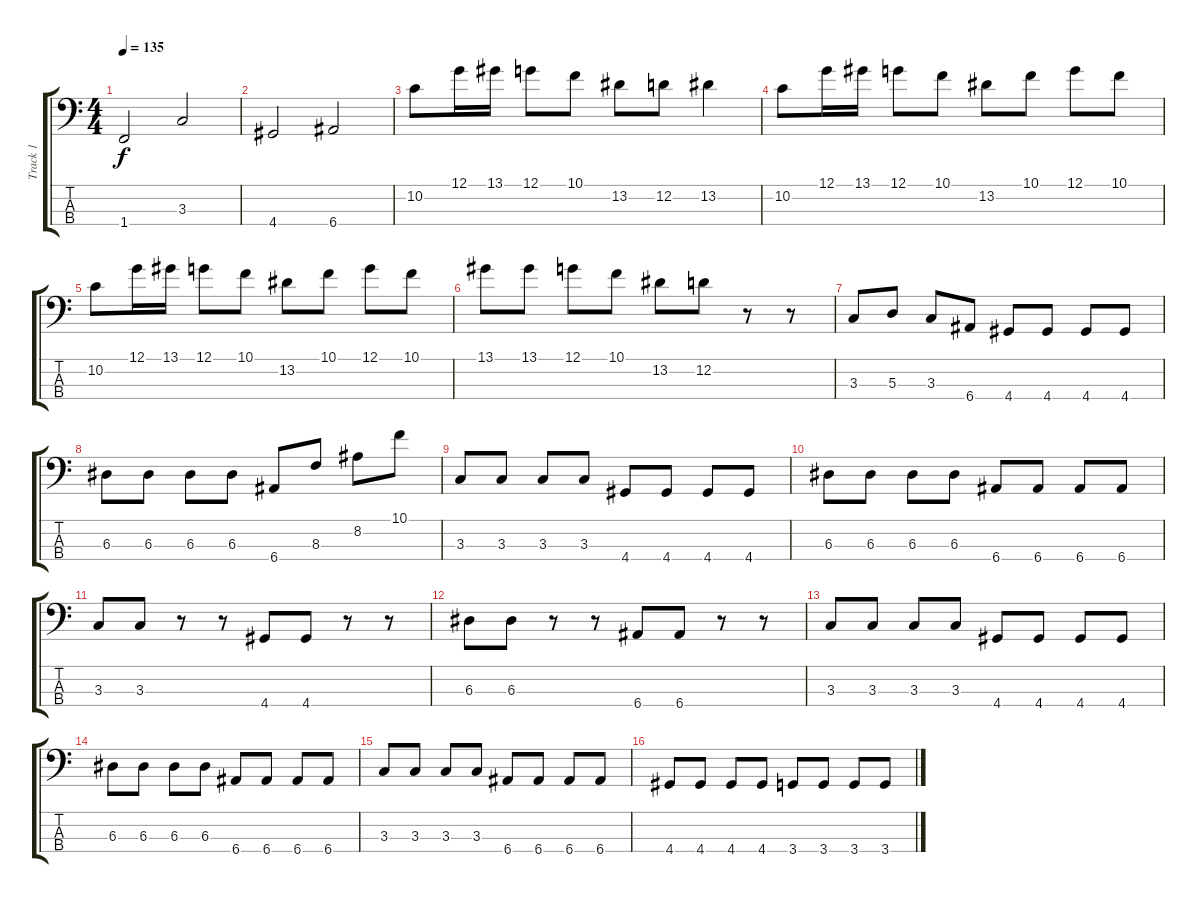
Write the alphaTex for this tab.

\track ("Track 1" "Track 1") {mute instrument electricbassfinger}
\staff {score tabs}
\tuning (G2 D2 A1 E1) {hide}
\ts (4 4)
\tempo 135
\clef f4
\ks c
1.4.2{dy f} 3.3.2 |
4.4.2 6.4.2 |
10.2.8 12.1.16 13.1.16 12.1.8 10.1.8 13.2.8 12.2.8 13.2.4 |
10.2.8 12.1.16 13.1.16 12.1.8 10.1.8 13.2.8 10.1.8 12.1.8 10.1.8 |
10.2.8 12.1.16 13.1.16 12.1.8 10.1.8 13.2.8 10.1.8 12.1.8 10.1.8 |
13.1.8 13.1.8 12.1.8 10.1.8 13.2.8 12.2.8 r.8 r.8 |
3.3.8 5.3.8 3.3.8 6.4.8 4.4.8 4.4.8 4.4.8 4.4.8 |
6.3.8 6.3.8 6.3.8 6.3.8 6.4.8 8.3.8 8.2.8 10.1.8 |
3.3.8 3.3.8 3.3.8 3.3.8 4.4.8 4.4.8 4.4.8 4.4.8 |
6.3.8 6.3.8 6.3.8 6.3.8 6.4.8 6.4.8 6.4.8 6.4.8 |
3.3.8 3.3.8 r.8 r.8 4.4.8 4.4.8 r.8 r.8 |
6.3.8 6.3.8 r.8 r.8 6.4.8 6.4.8 r.8 r.8 |
3.3.8 3.3.8 3.3.8 3.3.8 4.4.8 4.4.8 4.4.8 4.4.8 |
6.3.8 6.3.8 6.3.8 6.3.8 6.4.8 6.4.8 6.4.8 6.4.8 |
3.3.8 3.3.8 3.3.8 3.3.8 6.4.8 6.4.8 6.4.8 6.4.8 |
4.4.8 4.4.8 4.4.8 4.4.8 3.4.8 3.4.8 3.4.8 3.4.8
